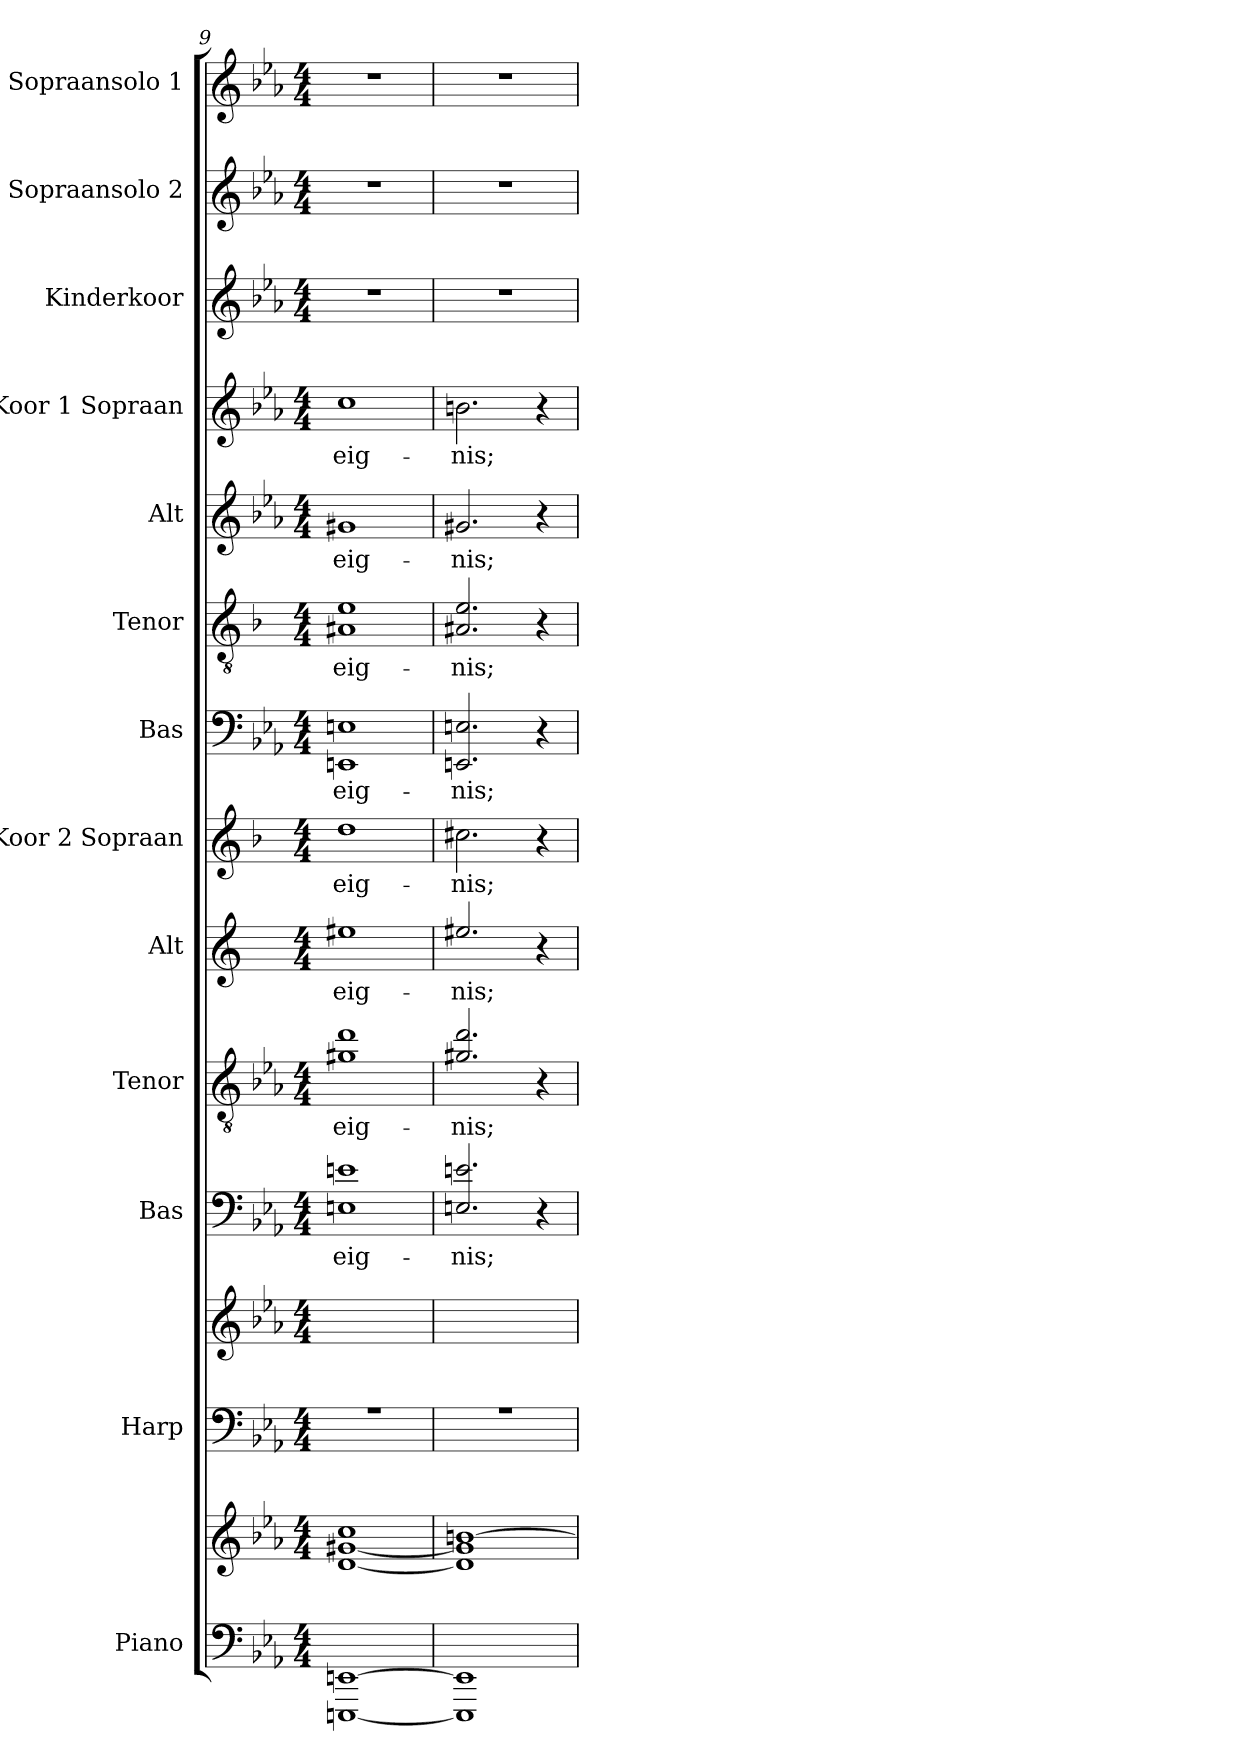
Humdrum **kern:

**kern	**kern	**kern	**kern	**kern	**text	**kern	**text	**kern	**text	**kern	**text	**kern	**text	**kern	**text	**kern	**text	**kern	**text	**kern	**kern	**kern
*part13	*part13	*part12	*part12	*part11	*part11	*part10	*part10	*part9	*part9	*part8	*part8	*part7	*part7	*part6	*part6	*part5	*part5	*part4	*part4	*part3	*part2	*part1
*staff15	*staff14	*staff13	*staff12	*staff11	*staff11	*staff10	*staff10	*staff9	*staff9	*staff8	*staff8	*staff7	*staff7	*staff6	*staff6	*staff5	*staff5	*staff4	*staff4	*staff3	*staff2	*staff1
*I"Piano	*	*I"Harp	*	*I"Bas	*	*I"Tenor	*	*I"Alt	*	*I"Koor 2 Sopraan	*	*I"Bas	*	*I"Tenor	*	*I"Alt	*	*I"Koor 1 Sopraan	*	*I"Kinderkoor	*I"Sopraansolo 2	*I"Sopraansolo 1
*I'Pno.	*	*I'Hrp.	*	*I'Bs.	*	*I'T.	*	*I'A.	*	*I'S.	*	*I'Bs.	*	*I'T.	*	*I'A.	*	*I'S.	*	*I'Kk.	*I'2.S.	*I'1. S.
*clefF4	*clefG2	*clefF4	*clefG2	*clefF4	*	*clefGv2	*	*clefG2	*	*clefG2	*	*clefF4	*	*clefGv2	*	*clefG2	*	*clefG2	*	*clefG2	*clefG2	*clefG2
*	*	*	*	*ITrd12c21	*	*ITrd8c14	*	*ITrd5c9	*	*ITrd1c2	*	*	*	*ITrd1c2	*	*	*	*	*	*	*	*
*k[b-e-a-]	*k[b-e-a-]	*k[b-e-a-]	*k[b-e-a-]	*k[b-e-a-]	*	*k[b-e-a-]	*	*k[b-e-a-]	*	*k[b-e-a-]	*	*k[b-e-a-]	*	*k[b-e-a-]	*	*k[b-e-a-]	*	*k[b-e-a-]	*	*k[b-e-a-]	*k[b-e-a-]	*k[b-e-a-]
*M4/4	*M4/4	*M4/4	*M4/4	*M4/4	*	*M4/4	*	*M4/4	*	*M4/4	*	*M4/4	*	*M4/4	*	*M4/4	*	*M4/4	*	*M4/4	*M4/4	*M4/4
=9	=9	=9	=9	=9	=9	=9	=9	=9	=9	=9	=9	=9	=9	=9	=9	=9	=9	=9	=9	=9	=9	=9
*	*	*^	*	*	*	*	*	*	*	*	*	*	*	*	*	*	*	*	*	*	*	*
[1EEEn [1EEn	[1d [1g#X 1cc	1r	1ryy	1ryy	1EEn 1En	-eig-	1G#X 1d	-eig-	1g#X	-eig-	1cc	-eig-	1EEn 1En	-eig-	1G#X 1d	-eig-	1g#X	-eig-	1cc	-eig-	1r	1r	1r
=10	=10	=10	=10	=10	=10	=10	=10	=10	=10	=10	=10	=10	=10	=10	=10	=10	=10	=10	=10	=10	=10	=10	=10
1EEE] 1EE]	1d] 1g#] [1bn	1r	1ryy	1ryy	2.EEn/ 2.En/	-nis;	2.G#X/ 2.d/	-nis;	2.g#X/	-nis;	2.bn\	-nis;	2.EEn/ 2.En/	-nis;	2.G#X/ 2.d/	-nis;	2.g#X/	-nis;	2.bn\	-nis;	1r	1r	1r
.	.	.	.	.	4r	.	4r	.	4r	.	4r	.	4r	.	4r	.	4r	.	4r	.	.	.	.
*	*	*v	*v	*	*	*	*	*	*	*	*	*	*	*	*	*	*	*	*	*	*	*	*
=	=	=	=	=	=	=	=	=	=	=	=	=	=	=	=	=	=	=	=	=	=	=
*-	*-	*-	*-	*-	*-	*-	*-	*-	*-	*-	*-	*-	*-	*-	*-	*-	*-	*-	*-	*-	*-	*-
